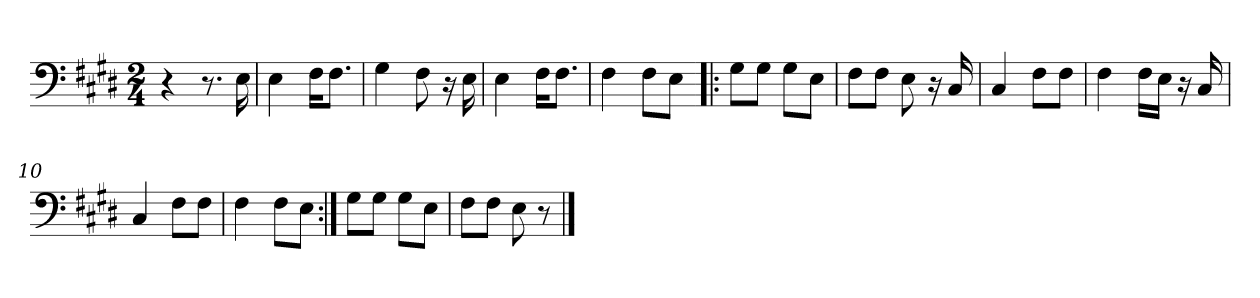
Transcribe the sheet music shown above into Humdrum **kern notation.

**kern
*part1
*staff1
*clefF4
*k[f#c#g#d#]
*M2/4
=1
4r
8.r
16E\
=2
4E\
16F#\KL
8.F#\J
=3
4G#\
8F#\
16r
16E\
=4
4E\
16F#\KL
8.F#\J
=5
4F#\
8F#\L
8E\J
=6!|:
8G#\L
8G#\J
8G#\L
8E\J
=7
8F#\L
8F#\J
8E\
16r
16C#/
=8
4C#/
8F#\L
8F#\J
=9
4F#\
16F#\LL
16E\JJ
16r
16C#/
=10
4C#/
8F#\L
8F#\J
=11
4F#\
8F#\L
8E\J
=12:|!
8G#\L
8G#\J
8G#\L
8E\J
=13
8F#\L
8F#\J
8E\
8r
==
*-
